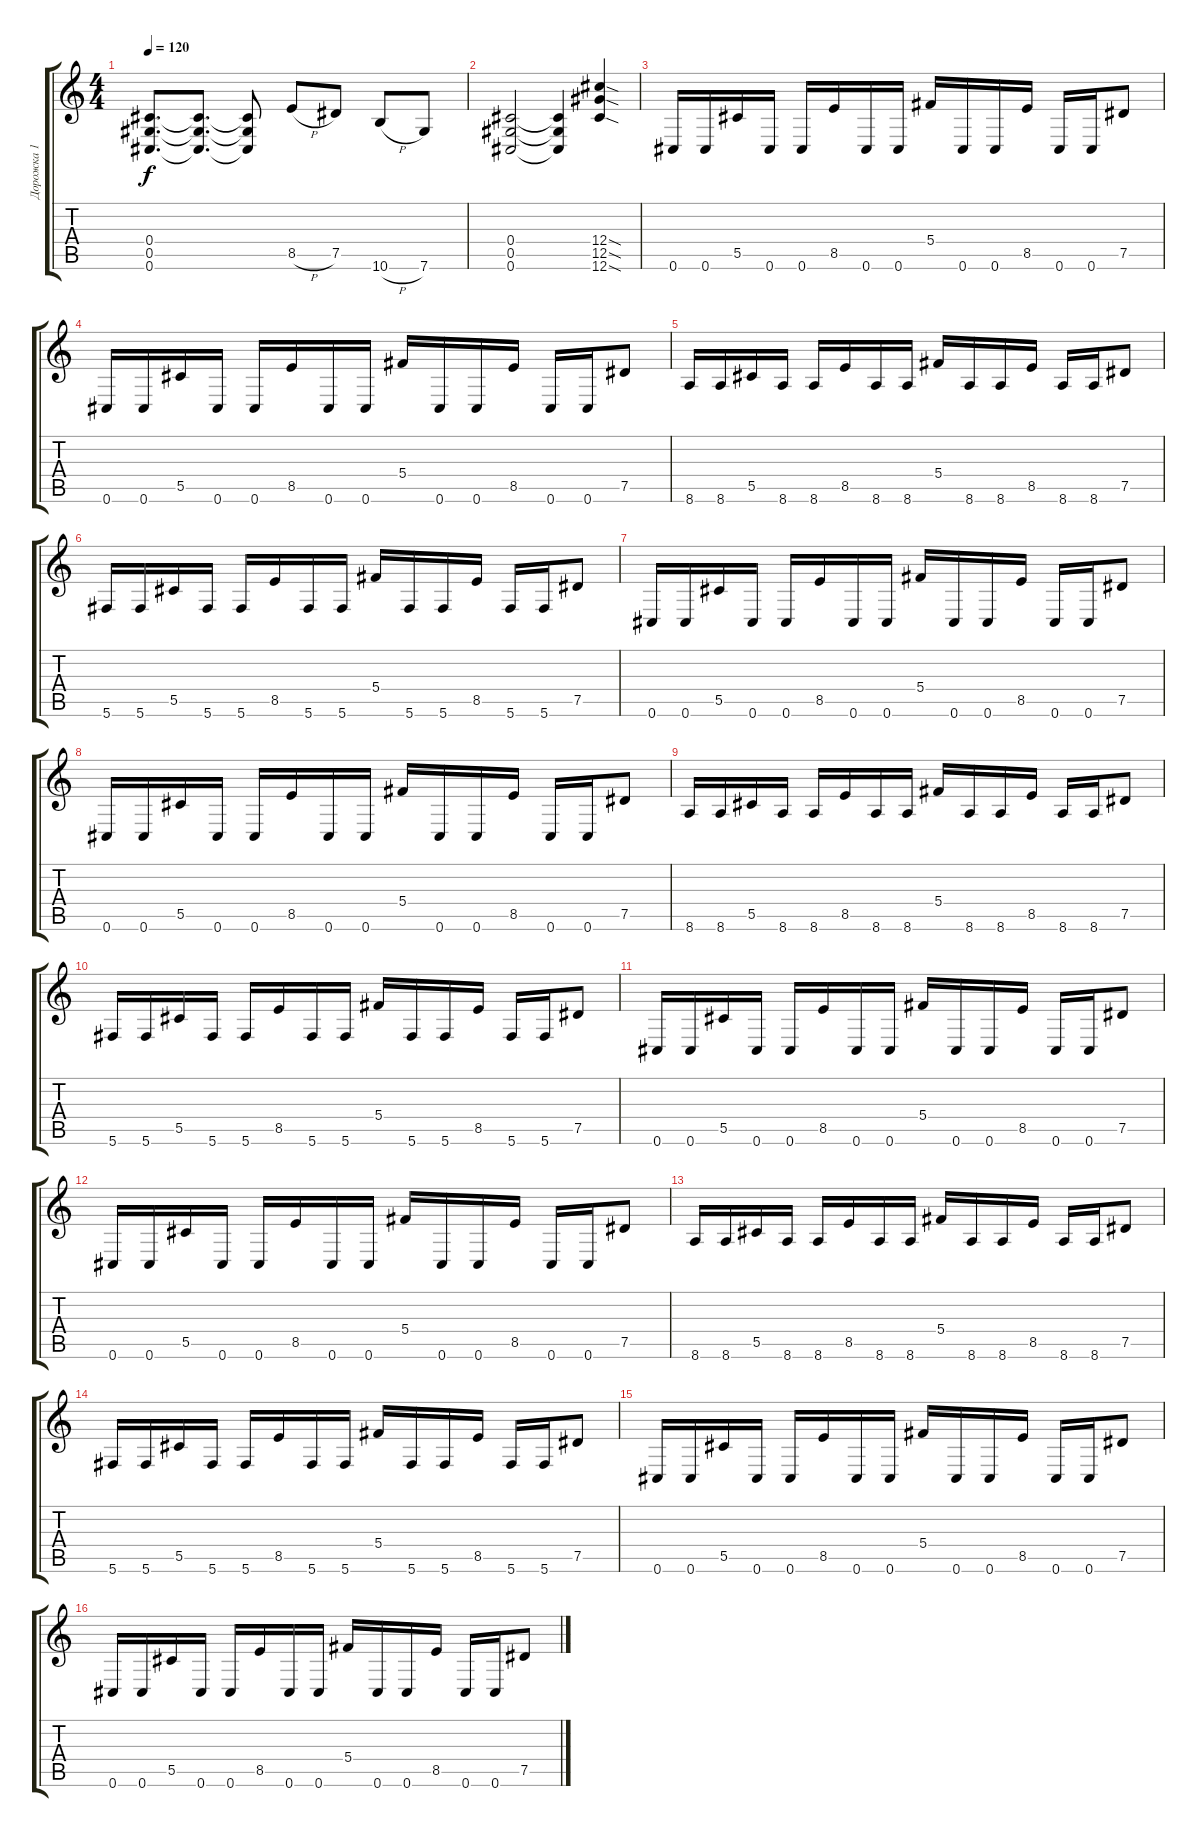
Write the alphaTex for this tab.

\track ("Дорожка 1" "Дорожка 1") {instrument acousticguitarsteel}
\staff {score tabs}
\tuning (Eb4 Bb3 Gb3 Db3 Ab2 Db2) {hide}
\ts (4 4)
\tempo 120
\clef g2
\ks c
(0.4{t} 0.5{t} 0.6{t}).8{d dy f} (0.4{t} 0.5{t} 0.6{t}).8{d} (0.4{t} 0.5{t} 0.6{t}).8 8.5{h}.8 7.5.8 10.6{h}.8 7.6.8 |
(0.4 0.5 0.6).2 (0.4{t} 0.5{t} 0.6{t}).4 (12.4{sod} 12.5{sod} 12.6{sod}).4 |
0.6.16 0.6.16 5.5.16 0.6.16 0.6.16 8.5.16 0.6.16 0.6.16 5.4.16 0.6.16 0.6.16 8.5.16 0.6.16 0.6.16 7.5.8 |
0.6.16 0.6.16 5.5.16 0.6.16 0.6.16 8.5.16 0.6.16 0.6.16 5.4.16 0.6.16 0.6.16 8.5.16 0.6.16 0.6.16 7.5.8 |
8.6.16 8.6.16 5.5.16 8.6.16 8.6.16 8.5.16 8.6.16 8.6.16 5.4.16 8.6.16 8.6.16 8.5.16 8.6.16 8.6.16 7.5.8 |
5.6.16 5.6.16 5.5.16 5.6.16 5.6.16 8.5.16 5.6.16 5.6.16 5.4.16 5.6.16 5.6.16 8.5.16 5.6.16 5.6.16 7.5.8 |
0.6.16 0.6.16 5.5.16 0.6.16 0.6.16 8.5.16 0.6.16 0.6.16 5.4.16 0.6.16 0.6.16 8.5.16 0.6.16 0.6.16 7.5.8 |
0.6.16 0.6.16 5.5.16 0.6.16 0.6.16 8.5.16 0.6.16 0.6.16 5.4.16 0.6.16 0.6.16 8.5.16 0.6.16 0.6.16 7.5.8 |
8.6.16 8.6.16 5.5.16 8.6.16 8.6.16 8.5.16 8.6.16 8.6.16 5.4.16 8.6.16 8.6.16 8.5.16 8.6.16 8.6.16 7.5.8 |
5.6.16 5.6.16 5.5.16 5.6.16 5.6.16 8.5.16 5.6.16 5.6.16 5.4.16 5.6.16 5.6.16 8.5.16 5.6.16 5.6.16 7.5.8 |
0.6.16 0.6.16 5.5.16 0.6.16 0.6.16 8.5.16 0.6.16 0.6.16 5.4.16 0.6.16 0.6.16 8.5.16 0.6.16 0.6.16 7.5.8 |
0.6.16 0.6.16 5.5.16 0.6.16 0.6.16 8.5.16 0.6.16 0.6.16 5.4.16 0.6.16 0.6.16 8.5.16 0.6.16 0.6.16 7.5.8 |
8.6.16 8.6.16 5.5.16 8.6.16 8.6.16 8.5.16 8.6.16 8.6.16 5.4.16 8.6.16 8.6.16 8.5.16 8.6.16 8.6.16 7.5.8 |
5.6.16 5.6.16 5.5.16 5.6.16 5.6.16 8.5.16 5.6.16 5.6.16 5.4.16 5.6.16 5.6.16 8.5.16 5.6.16 5.6.16 7.5.8 |
0.6.16 0.6.16 5.5.16 0.6.16 0.6.16 8.5.16 0.6.16 0.6.16 5.4.16 0.6.16 0.6.16 8.5.16 0.6.16 0.6.16 7.5.8 |
0.6.16 0.6.16 5.5.16 0.6.16 0.6.16 8.5.16 0.6.16 0.6.16 5.4.16 0.6.16 0.6.16 8.5.16 0.6.16 0.6.16 7.5.8
